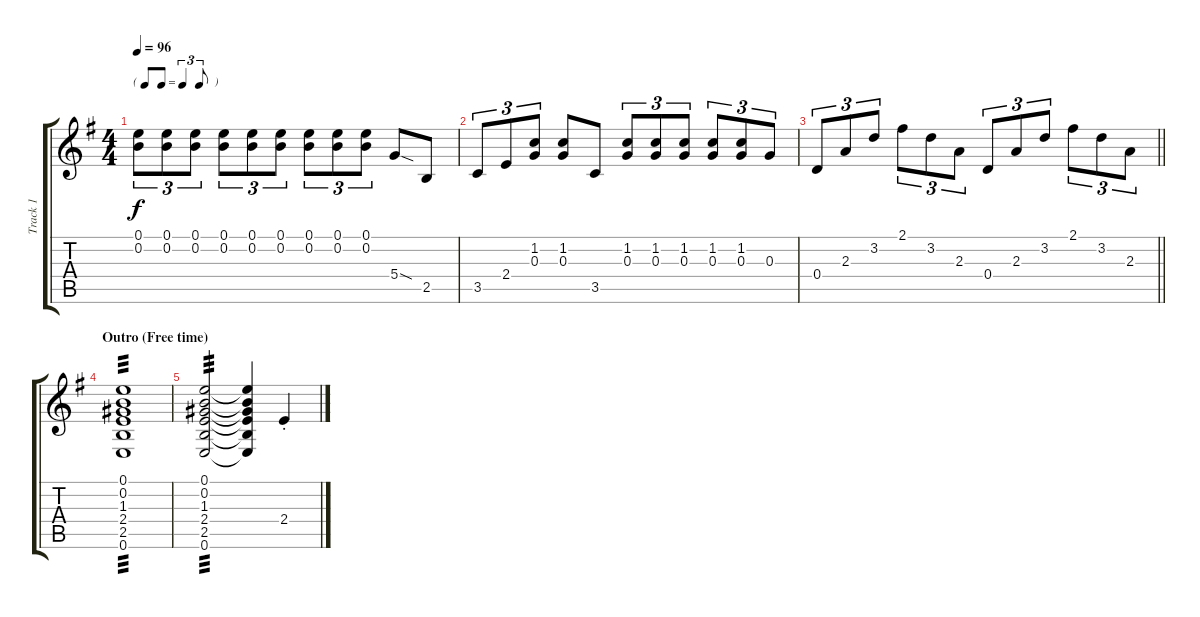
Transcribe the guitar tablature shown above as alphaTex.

\track ("Track 1" "Track 1") {instrument overdrivenguitar}
\staff {score tabs}
\tuning (E4 B3 G3 D3 A2 E2) {hide}
\ts (4 4)
\tf triplet8th
\tempo 96
\clef g2
\ks g
(0.1 0.2).8{tu (3 2) dy f} (0.1 0.2).8{tu (3 2)} (0.1 0.2).8{tu (3 2)} (0.1 0.2).8{tu (3 2)} (0.1 0.2).8{tu (3 2)} (0.1 0.2).8{tu (3 2)} (0.1 0.2).8{tu (3 2)} (0.1 0.2).8{tu (3 2)} (0.1 0.2).8{tu (3 2)} 5.4{sod}.8 2.5.8 |
3.5.8{tu (3 2)} 2.4.8{tu (3 2)} (1.2 0.3).8{tu (3 2)} (1.2 0.3).8 3.5.8 (1.2 0.3).8{tu (3 2)} (1.2 0.3).8{tu (3 2)} (1.2 0.3).8{tu (3 2)} (1.2 0.3).8{tu (3 2)} (1.2 0.3).8{tu (3 2)} 0.3.8{tu (3 2)} |
\barLineRight lightlight
0.4.8{tu (3 2)} 2.3.8{tu (3 2)} 3.2.8{tu (3 2)} 2.1.8{tu (3 2)} 3.2.8{tu (3 2)} 2.3.8{tu (3 2)} 0.4.8{tu (3 2)} 2.3.8{tu (3 2)} 3.2.8{tu (3 2)} 2.1.8{tu (3 2)} 3.2.8{tu (3 2)} 2.3.8{tu (3 2)} |
\section ("" "Outro (Free time)")
(0.1 0.2 1.3 2.4 2.5 0.6).1{tp 3} |
(0.1 0.2 1.3 2.4 2.5 0.6).2{tp 3} (0.1{t} 0.2{t} 1.3{t} 2.4{t} 2.5{t} 0.6{t}).4 2.4{st}.4
